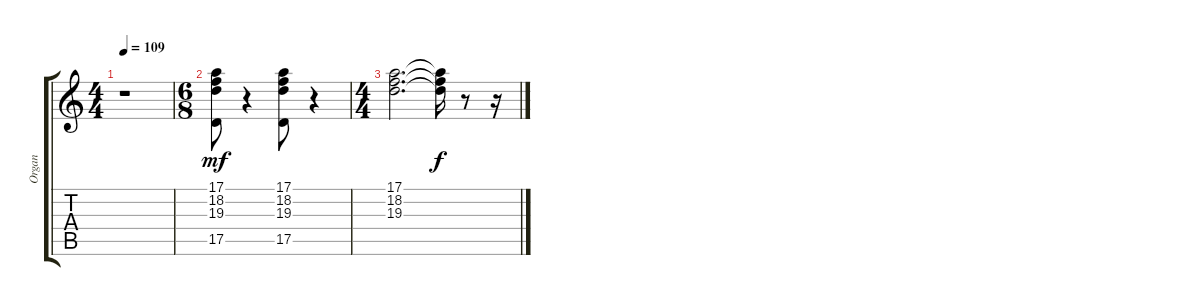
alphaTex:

\track ("Organ" "Organ") {instrument rockorgan}
\staff {score tabs}
\tuning (E4 B3 G3 D3 A2 E2) {hide}
\ts (4 4)
\tempo 109
\clef g2
\ks c
r.1{dy f} |
\ts (6 8)
(17.1 18.2 19.3 17.5).8{dy mf} r.4 (17.1 18.2 19.3 17.5).8 r.4 |
\ts (4 4)
(17.1 18.2 19.3).2{d} (17.1{t} 18.2{t} 19.3{t}).16{dy f} r.8 r.16
